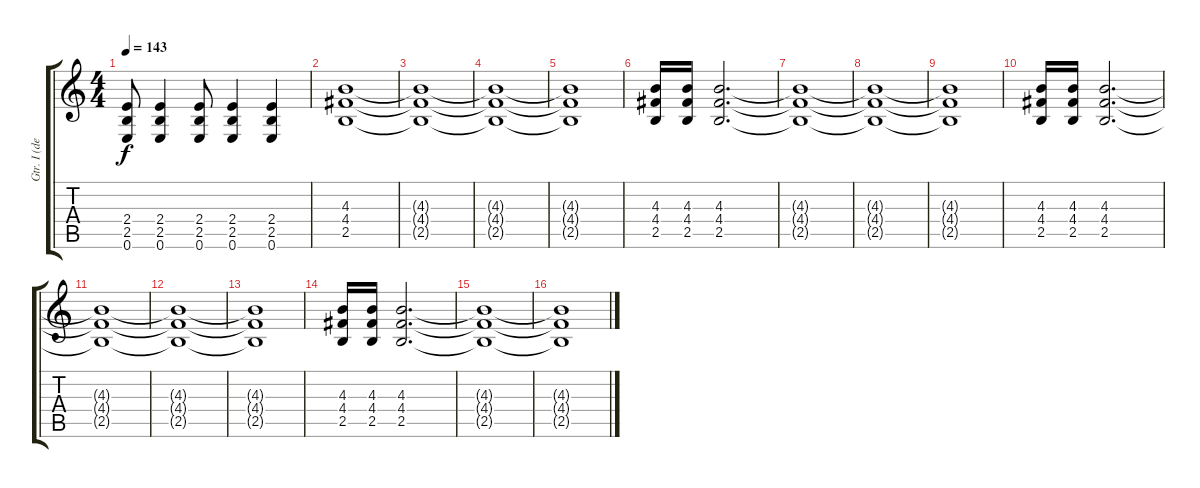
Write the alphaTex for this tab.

\track ("Gtr. I (decoration elements)" "Gtr. I (de") {instrument distortionguitar}
\staff {score tabs}
\tuning (E4 B3 G3 D3 A2 E2) {hide}
\ts (4 4)
\tempo 143
\clef g2
\ks c
(2.4 2.5 0.6).8{dy f} (2.4 2.5 0.6).4 (2.4 2.5 0.6).8 (2.4 2.5 0.6).4 (2.4 2.5 0.6).4 |
(4.3 4.4 2.5).1 |
(4.3{t} 4.4{t} 2.5{t}).1 |
(4.3{t} 4.4{t} 2.5{t}).1 |
(4.3{t} 4.4{t} 2.5{t}).1 |
(4.3 4.4 2.5).16 (4.3 4.4 2.5).16 (4.3 4.4 2.5).2{d} |
(4.3{t} 4.4{t} 2.5{t}).1 |
(4.3{t} 4.4{t} 2.5{t}).1 |
(4.3{t} 4.4{t} 2.5{t}).1 |
(4.3 4.4 2.5).16 (4.3 4.4 2.5).16 (4.3 4.4 2.5).2{d} |
(4.3{t} 4.4{t} 2.5{t}).1 |
(4.3{t} 4.4{t} 2.5{t}).1 |
(4.3{t} 4.4{t} 2.5{t}).1 |
(4.3 4.4 2.5).16 (4.3 4.4 2.5).16 (4.3 4.4 2.5).2{d} |
(4.3{t} 4.4{t} 2.5{t}).1 |
(4.3{t} 4.4{t} 2.5{t}).1
